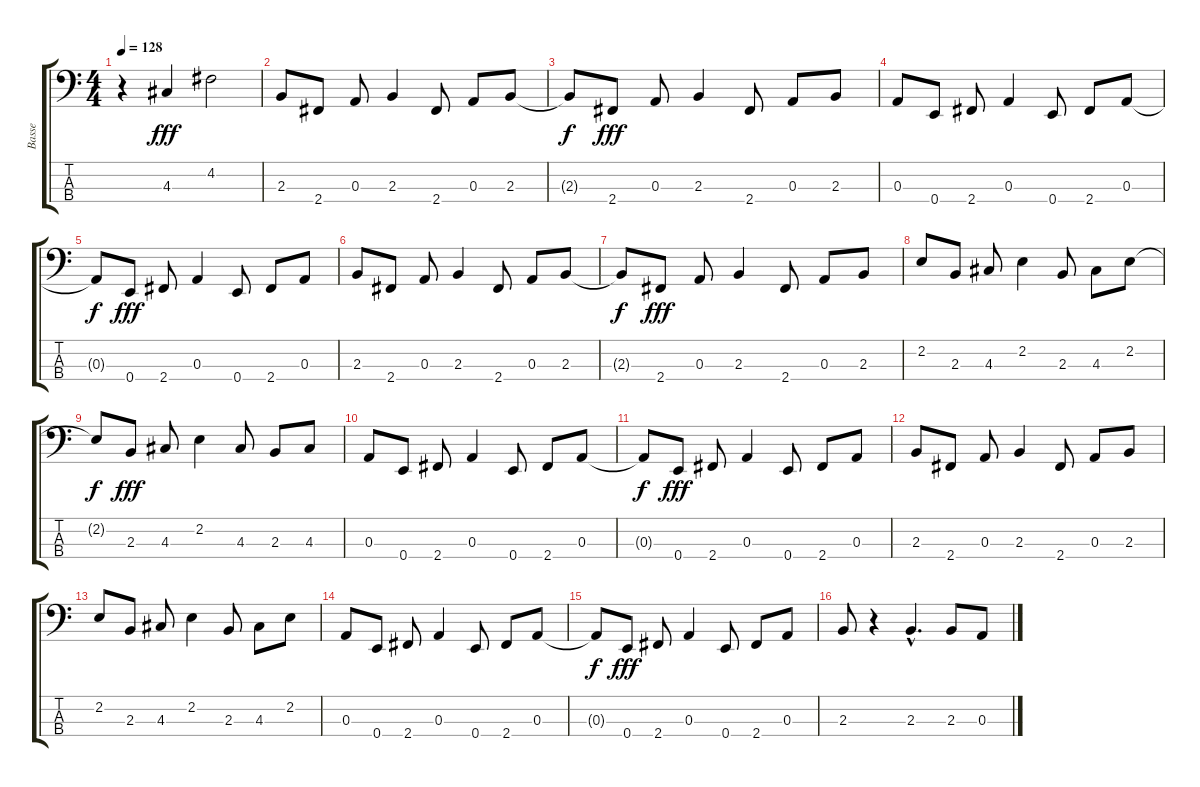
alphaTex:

\track ("Basse" "Basse") {instrument electricbassfinger}
\staff {score tabs}
\tuning (G2 D2 A1 E1) {hide}
\ts (4 4)
\tempo 128
\clef f4
\ks c
r.4{dy f} 4.3.4{dy fff} 4.2.2 |
2.3.8 2.4.8 0.3.8 2.3.4 2.4.8 0.3.8 2.3.8 |
2.3{t}.8{dy f} 2.4.8{dy fff} 0.3.8 2.3.4 2.4.8 0.3.8 2.3.8 |
0.3.8 0.4.8 2.4.8 0.3.4 0.4.8 2.4.8 0.3.8 |
0.3{t}.8{dy f} 0.4.8{dy fff} 2.4.8 0.3.4 0.4.8 2.4.8 0.3.8 |
2.3.8 2.4.8 0.3.8 2.3.4 2.4.8 0.3.8 2.3.8 |
2.3{t}.8{dy f} 2.4.8{dy fff} 0.3.8 2.3.4 2.4.8 0.3.8 2.3.8 |
2.2.8 2.3.8 4.3.8 2.2.4 2.3.8 4.3.8 2.2.8 |
2.2{t}.8{dy f} 2.3.8{dy fff} 4.3.8 2.2.4 4.3.8 2.3.8 4.3.8 |
0.3.8 0.4.8 2.4.8 0.3.4 0.4.8 2.4.8 0.3.8 |
0.3{t}.8{dy f} 0.4.8{dy fff} 2.4.8 0.3.4 0.4.8 2.4.8 0.3.8 |
2.3.8 2.4.8 0.3.8 2.3.4 2.4.8 0.3.8 2.3.8 |
2.2.8 2.3.8 4.3.8 2.2.4 2.3.8 4.3.8 2.2.8 |
0.3.8 0.4.8 2.4.8 0.3.4 0.4.8 2.4.8 0.3.8 |
0.3{t}.8{dy f} 0.4.8{dy fff} 2.4.8 0.3.4 0.4.8 2.4.8 0.3.8 |
2.3.8 r.4 2.3{hac}.4{d} 2.3.8 0.3.8
